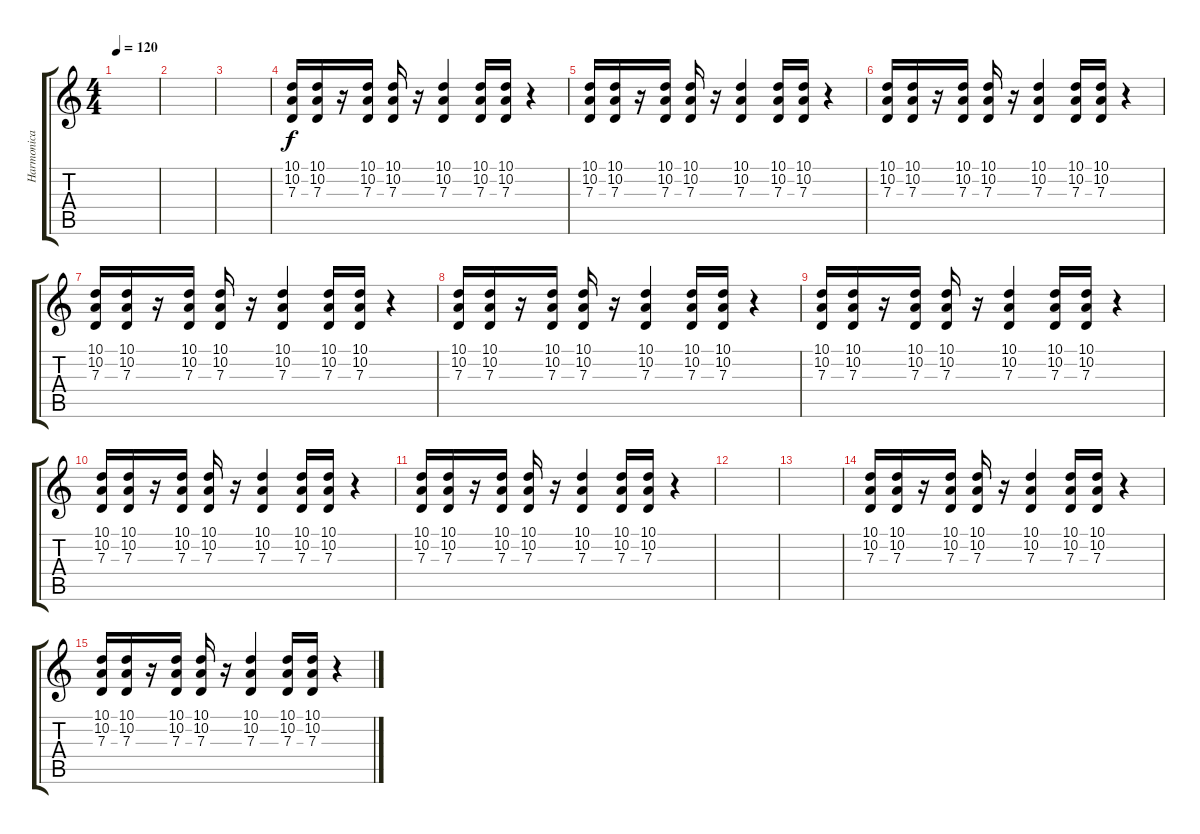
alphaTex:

\track ("Harmonica" "Harmonica") {instrument harmonica}
\staff {score tabs}
\tuning (E4 B3 G3 D3 A2 E2) {hide}
\ts (4 4)
\tempo 120
\clef g2
\ks c
|
|
|
(10.1 10.2 7.3).16 (10.1 10.2 7.3).16 r.16 (10.1 10.2 7.3).16 (10.1 10.2 7.3).16 r.16 (10.1 10.2 7.3).4 (10.1 10.2 7.3).16 (10.1 10.2 7.3).16 r.4 |
(10.1 10.2 7.3).16 (10.1 10.2 7.3).16 r.16 (10.1 10.2 7.3).16 (10.1 10.2 7.3).16 r.16 (10.1 10.2 7.3).4 (10.1 10.2 7.3).16 (10.1 10.2 7.3).16 r.4 |
(10.1 10.2 7.3).16 (10.1 10.2 7.3).16 r.16 (10.1 10.2 7.3).16 (10.1 10.2 7.3).16 r.16 (10.1 10.2 7.3).4 (10.1 10.2 7.3).16 (10.1 10.2 7.3).16 r.4 |
(10.1 10.2 7.3).16 (10.1 10.2 7.3).16 r.16 (10.1 10.2 7.3).16 (10.1 10.2 7.3).16 r.16 (10.1 10.2 7.3).4 (10.1 10.2 7.3).16 (10.1 10.2 7.3).16 r.4 |
(10.1 10.2 7.3).16 (10.1 10.2 7.3).16 r.16 (10.1 10.2 7.3).16 (10.1 10.2 7.3).16 r.16 (10.1 10.2 7.3).4 (10.1 10.2 7.3).16 (10.1 10.2 7.3).16 r.4 |
(10.1 10.2 7.3).16 (10.1 10.2 7.3).16 r.16 (10.1 10.2 7.3).16 (10.1 10.2 7.3).16 r.16 (10.1 10.2 7.3).4 (10.1 10.2 7.3).16 (10.1 10.2 7.3).16 r.4 |
(10.1 10.2 7.3).16 (10.1 10.2 7.3).16 r.16 (10.1 10.2 7.3).16 (10.1 10.2 7.3).16 r.16 (10.1 10.2 7.3).4 (10.1 10.2 7.3).16 (10.1 10.2 7.3).16 r.4 |
(10.1 10.2 7.3).16 (10.1 10.2 7.3).16 r.16 (10.1 10.2 7.3).16 (10.1 10.2 7.3).16 r.16 (10.1 10.2 7.3).4 (10.1 10.2 7.3).16 (10.1 10.2 7.3).16 r.4 |
|
|
(10.1 10.2 7.3).16 (10.1 10.2 7.3).16 r.16 (10.1 10.2 7.3).16 (10.1 10.2 7.3).16 r.16 (10.1 10.2 7.3).4 (10.1 10.2 7.3).16 (10.1 10.2 7.3).16 r.4 |
(10.1 10.2 7.3).16 (10.1 10.2 7.3).16 r.16 (10.1 10.2 7.3).16 (10.1 10.2 7.3).16 r.16 (10.1 10.2 7.3).4 (10.1 10.2 7.3).16 (10.1 10.2 7.3).16 r.4
